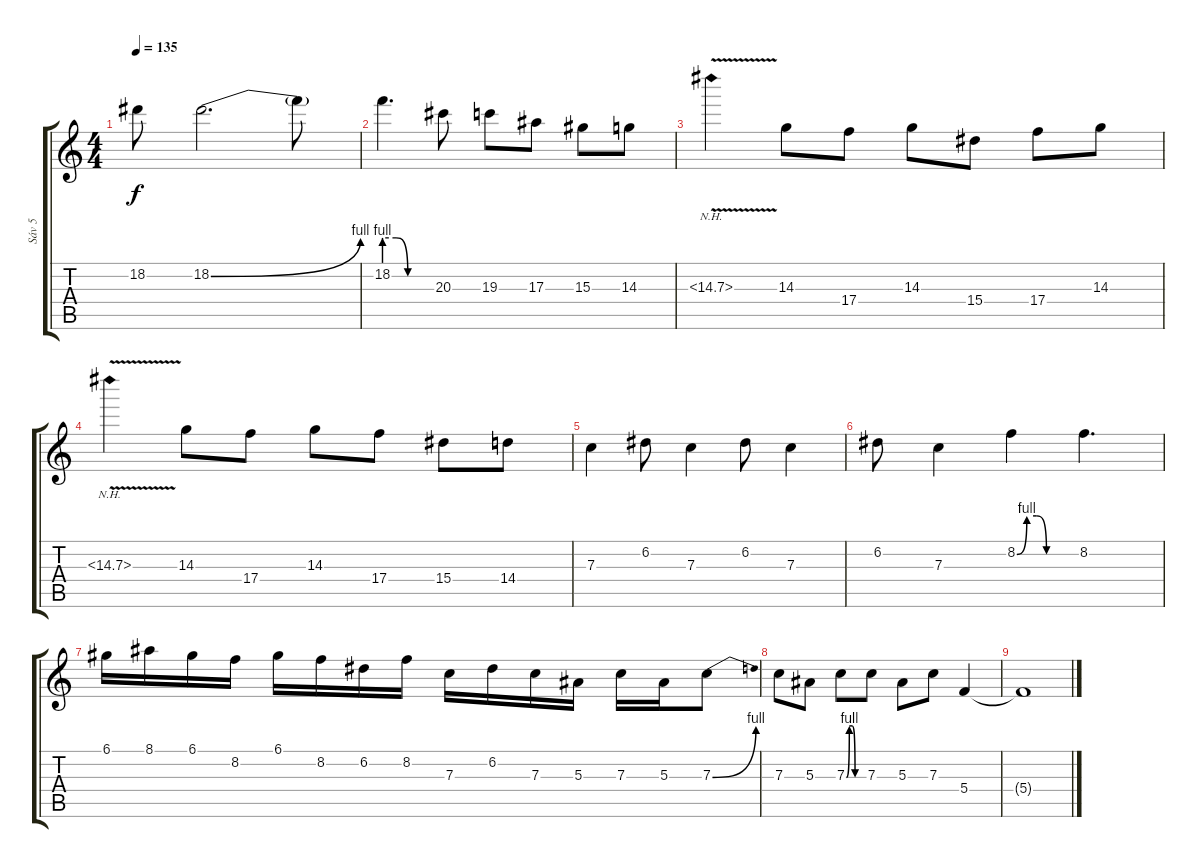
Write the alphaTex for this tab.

\track ("Sáv 5" "Sáv 5") {instrument distortionguitar}
\staff {score tabs}
\tuning (D4 A3 F3 C3 G2 C2) {hide}
\ts (4 4)
\tempo 135
\clef g2
\ks c
18.2.8{dy f} 18.2{be (bend 0 0 60 4)}.2{d} 18.2{t}.8 |
18.2{be (custom 0 4 15 4 30 0 60 0)}.4{d} 20.3.8 19.3.8 17.3.8 15.3.8 14.3.8 |
15.3{nh v}.4 14.3.8 17.4.8 14.3.8 15.4.8 17.4.8 14.3.8 |
15.3{nh v}.4 14.3.8 17.4.8 14.3.8 17.4.8 15.4.8 14.4.8 |
7.3.4 6.2.8 7.3.4 6.2.8 7.3.4 |
6.2.8 7.3.4 8.2{be (custom 0 0 10 4 20 4 30 0 60 0)}.4 8.2.4{d} |
6.1.16 8.1.16 6.1.16 8.2.16 6.1.16 8.2.16 6.2.16 8.2.16 7.3.16 6.2.16 7.3.16 5.3.16 7.3.16 5.3.16 7.3{be (bend 0 0 60 4)}.8 |
7.3.8 5.3.8 7.3{be (custom 0 0 10 4 20 4 30 0 60 0)}.8 7.3.8 5.3.8 7.3.8 5.4.4 |
5.4{t}.1
